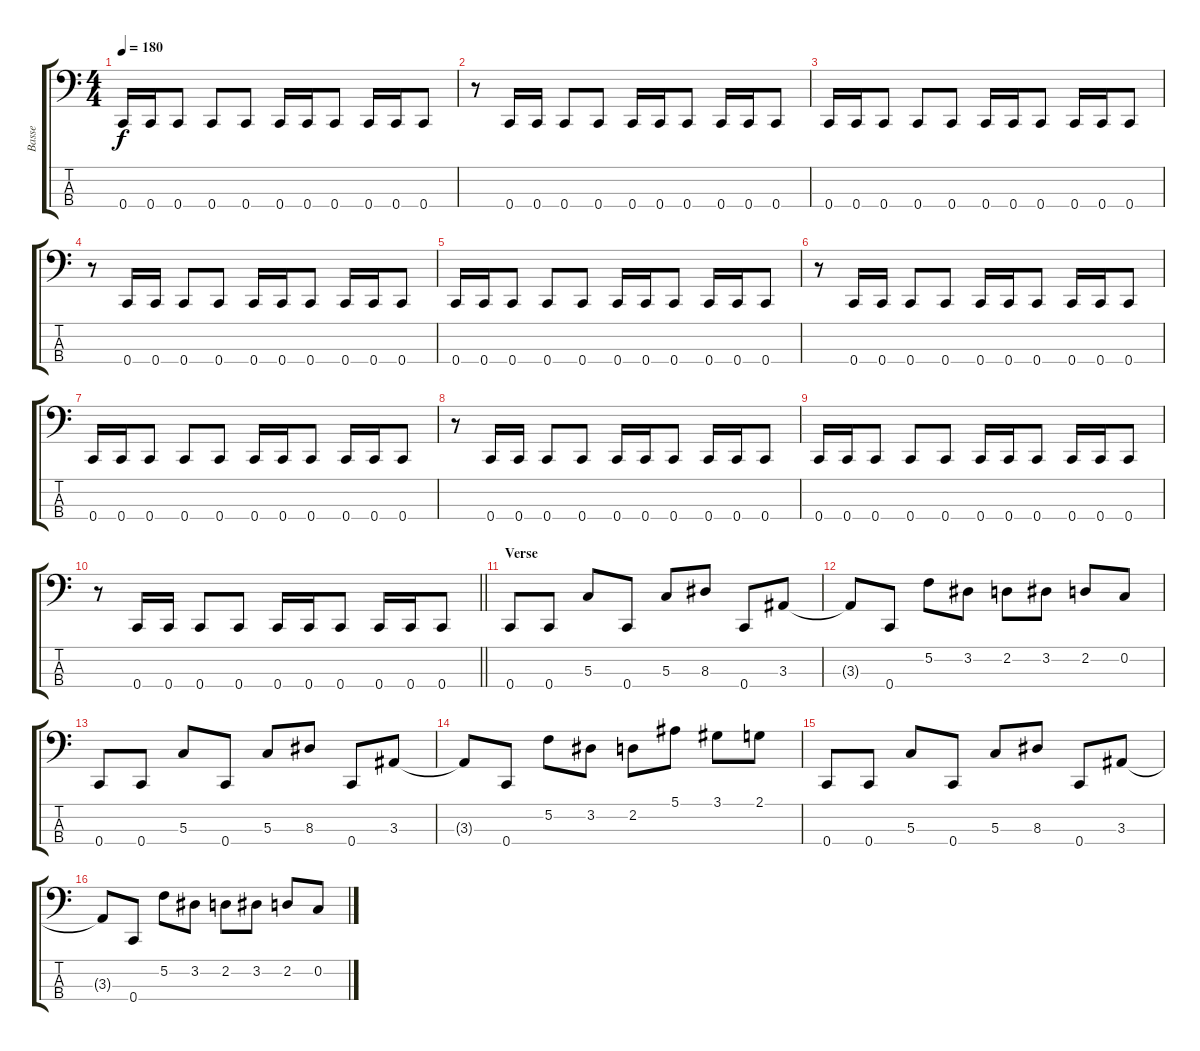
\track ("Basse" "Basse") {instrument electricbasspick}
\staff {score tabs}
\tuning (F2 C2 G1 C1) {hide}
\ts (4 4)
\tempo 180
\clef f4
\ks c
0.4.16{dy f} 0.4.16 0.4.8 0.4.8 0.4.8 0.4.16 0.4.16 0.4.8 0.4.16 0.4.16 0.4.8 |
r.8 0.4.16 0.4.16 0.4.8 0.4.8 0.4.16 0.4.16 0.4.8 0.4.16 0.4.16 0.4.8 |
0.4.16 0.4.16 0.4.8 0.4.8 0.4.8 0.4.16 0.4.16 0.4.8 0.4.16 0.4.16 0.4.8 |
r.8 0.4.16 0.4.16 0.4.8 0.4.8 0.4.16 0.4.16 0.4.8 0.4.16 0.4.16 0.4.8 |
0.4.16 0.4.16 0.4.8 0.4.8 0.4.8 0.4.16 0.4.16 0.4.8 0.4.16 0.4.16 0.4.8 |
r.8 0.4.16 0.4.16 0.4.8 0.4.8 0.4.16 0.4.16 0.4.8 0.4.16 0.4.16 0.4.8 |
0.4.16 0.4.16 0.4.8 0.4.8 0.4.8 0.4.16 0.4.16 0.4.8 0.4.16 0.4.16 0.4.8 |
r.8 0.4.16 0.4.16 0.4.8 0.4.8 0.4.16 0.4.16 0.4.8 0.4.16 0.4.16 0.4.8 |
0.4.16 0.4.16 0.4.8 0.4.8 0.4.8 0.4.16 0.4.16 0.4.8 0.4.16 0.4.16 0.4.8 |
\barLineRight lightlight
r.8 0.4.16 0.4.16 0.4.8 0.4.8 0.4.16 0.4.16 0.4.8 0.4.16 0.4.16 0.4.8 |
\section ("" "Verse")
0.4.8{volume 6} 0.4.8 5.3.8 0.4.8 5.3.8 8.3.8 0.4.8 3.3.8 |
3.3{t}.8 0.4.8 5.2.8 3.2.8 2.2.8 3.2.8 2.2.8 0.2.8 |
0.4.8 0.4.8 5.3.8 0.4.8 5.3.8 8.3.8 0.4.8 3.3.8 |
3.3{t}.8 0.4.8 5.2.8 3.2.8 2.2.8 5.1.8 3.1.8 2.1.8 |
0.4.8 0.4.8 5.3.8 0.4.8 5.3.8 8.3.8 0.4.8 3.3.8 |
3.3{t}.8 0.4.8 5.2.8 3.2.8 2.2.8 3.2.8 2.2.8 0.2.8
